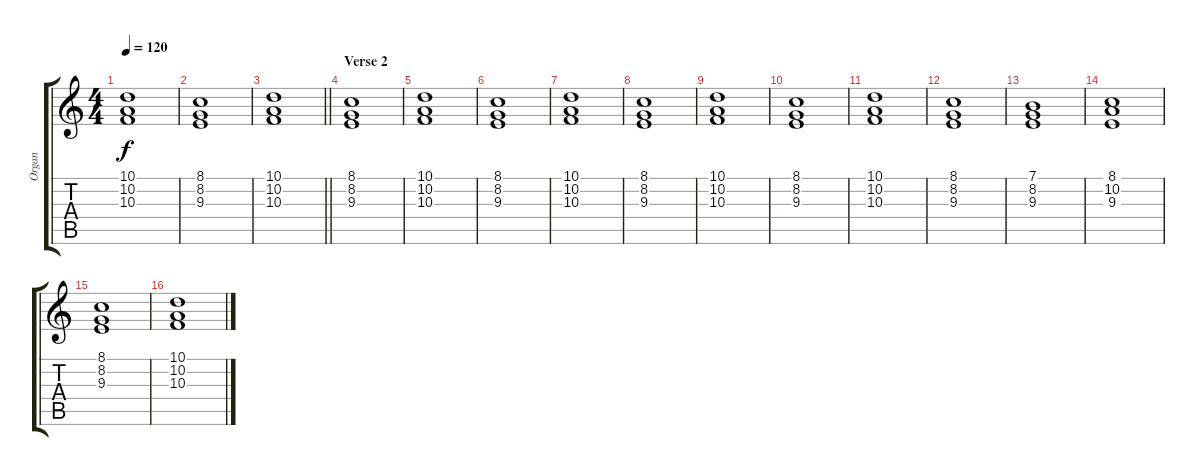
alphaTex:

\track ("Organ" "Organ") {instrument drawbarorgan}
\staff {score tabs}
\tuning (E4 B3 G3 D3 A2 E2) {hide}
\ts (4 4)
\tempo 120
\clef g2
\ks c
(10.1 10.2 10.3).1{dy f} |
(8.1 8.2 9.3).1 |
\barLineRight lightlight
(10.1 10.2 10.3).1 |
\section ("" "Verse 2")
(8.1 8.2 9.3).1 |
(10.1 10.2 10.3).1 |
(8.1 8.2 9.3).1 |
(10.1 10.2 10.3).1 |
(8.1 8.2 9.3).1 |
(10.1 10.2 10.3).1 |
(8.1 8.2 9.3).1 |
(10.1 10.2 10.3).1 |
(8.1 8.2 9.3).1 |
(7.1 8.2 9.3).1 |
(8.1 10.2 9.3).1 |
(8.1 8.2 9.3).1 |
(10.1 10.2 10.3).1
